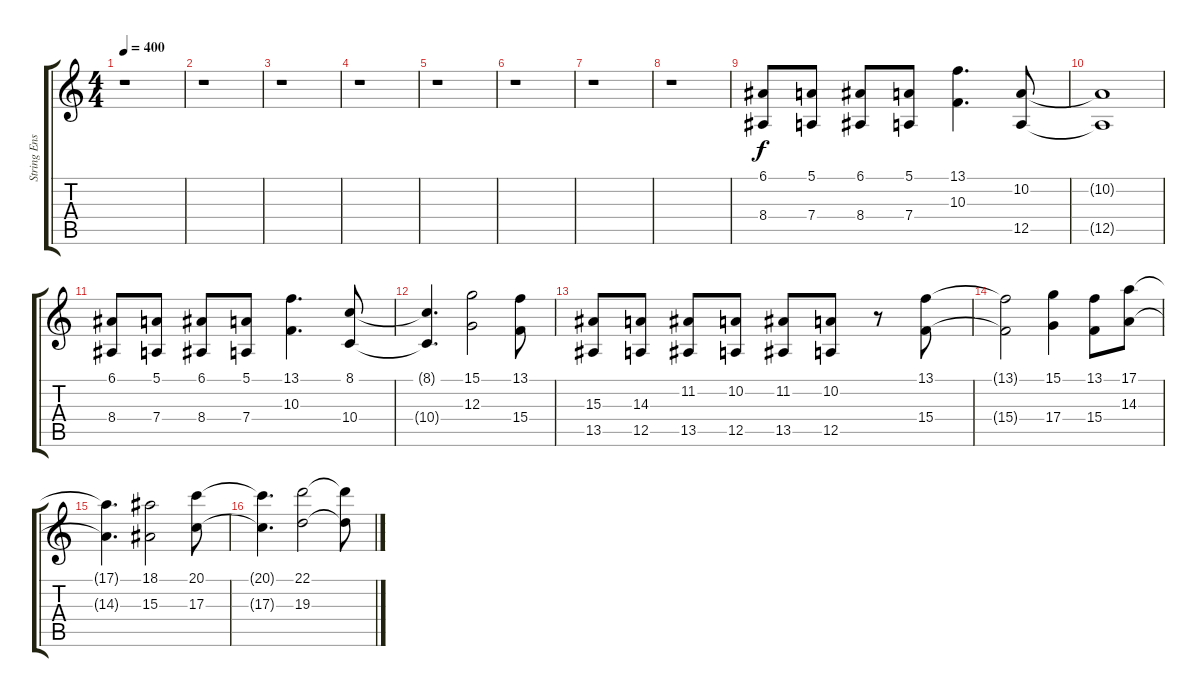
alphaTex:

\track ("String Ensemble 1" "String Ens") {instrument stringensemble1}
\staff {score tabs}
\tuning (E4 B3 G3 D3 A2 E2) {hide}
\ts (4 4)
\tempo 400
\clef g2
\ks c
r.1{dy f} |
r.1 |
r.1 |
r.1 |
r.1 |
r.1 |
r.1 |
r.1 |
(6.1 8.4).8 (5.1 7.4).8 (6.1 8.4).8 (5.1 7.4).8 (13.1 10.3).4{d} (10.2 12.5).8 |
(10.2{t} 12.5{t}).1 |
(6.1 8.4).8 (5.1 7.4).8 (6.1 8.4).8 (5.1 7.4).8 (13.1 10.3).4{d} (8.1 10.4).8 |
(8.1{t} 10.4{t}).4{d} (15.1 12.3).2 (13.1 15.4).8 |
(15.3 13.5).8 (14.3 12.5).8 (11.2 13.5).8 (10.2 12.5).8 (11.2 13.5).8 (10.2 12.5).8 r.8 (13.1 15.4).8 |
(13.1{t} 15.4{t}).2 (15.1 17.4).4 (13.1 15.4).8 (17.1 14.3).8 |
(17.1{t} 14.3{t}).4{d} (18.1 15.3).2 (20.1 17.3).8 |
(20.1{t} 17.3{t}).4{d} (22.1 19.3).2 (22.1{t} 19.3{t}).8
